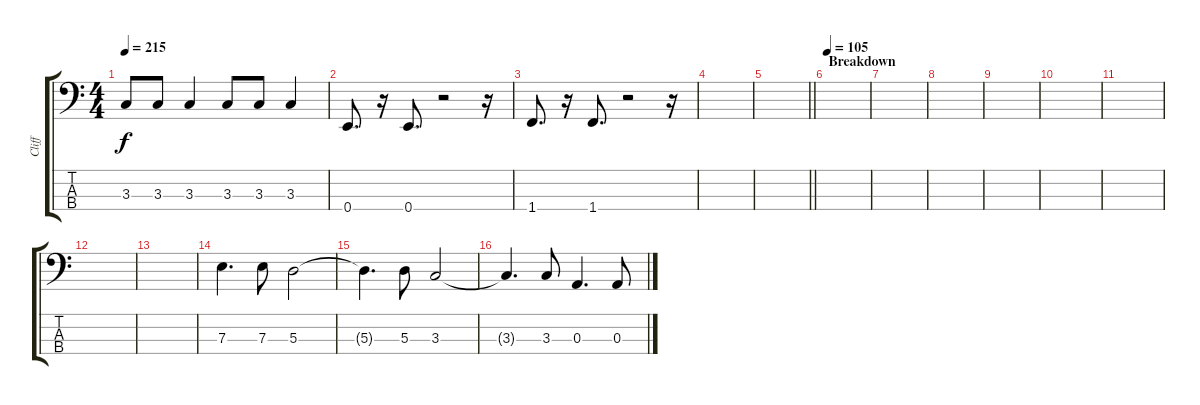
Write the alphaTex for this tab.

\track ("Cliff" "Cliff") {instrument electricbassfinger}
\staff {score tabs}
\tuning (G2 D2 A1 E1) {hide}
\ts (4 4)
\tempo 215
\clef f4
\ks c
3.3.8{dy f} 3.3.8 3.3.4 3.3.8 3.3.8 3.3.4 |
0.4.8{d} r.16 0.4.8{d} r.2 r.16 |
1.4.8{d} r.16 1.4.8{d} r.2 r.16 |
|
\barLineRight lightlight
|
\section ("" "Breakdown")
\tempo 105
|
|
|
|
|
|
|
|
7.3.4{d} 7.3.8 5.3.2 |
5.3{t}.4{d} 5.3.8 3.3.2 |
3.3{t}.4{d} 3.3.8 0.3.4{d} 0.3.8
